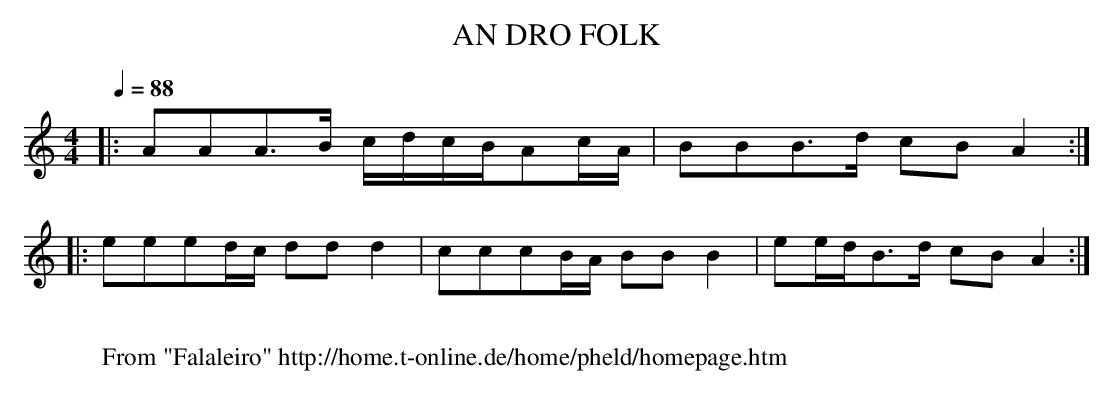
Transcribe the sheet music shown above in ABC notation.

X:1
T:AN DRO FOLK
M:4/4
L:1/8
Q:1/4=88
K:C
|:AAA3/2B/2 c/2d/2c/2B/2Ac/2A/2|BBB3/2d/2 cBA2:|
|:eeed/2c/2 ddd2|cccB/2A/2 BBB2|ee/2d/2B3/2d/2 cBA2:|
W:
W: From "Falaleiro" http://home.t-online.de/home/pheld/homepage.htm
